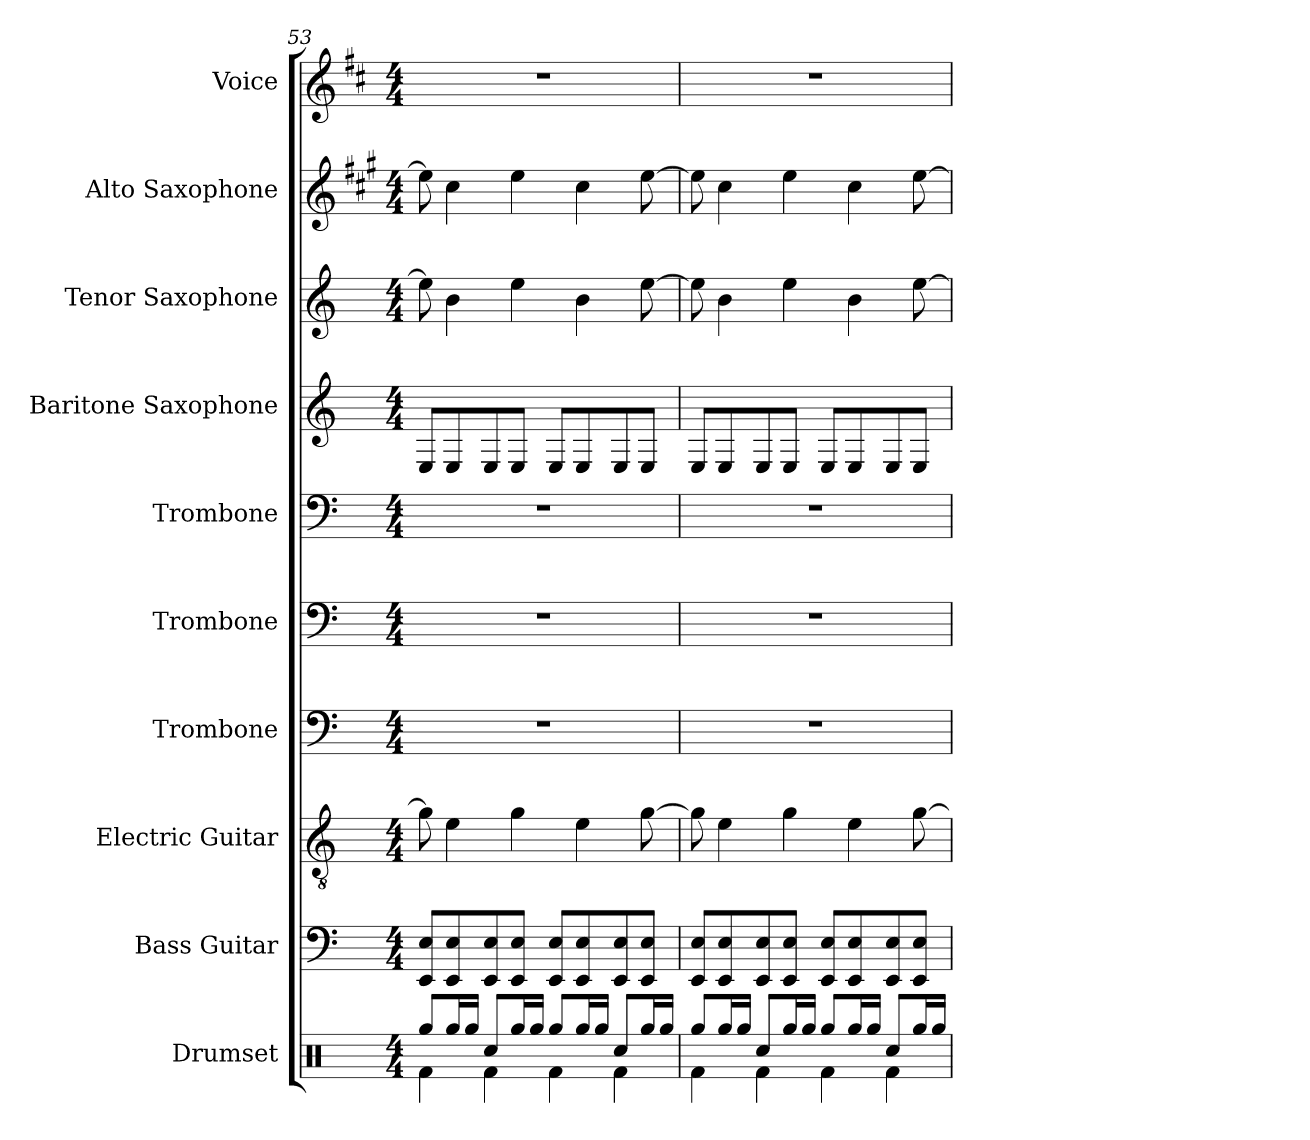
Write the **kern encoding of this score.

**kern	**kern	**kern	**kern	**kern	**kern	**kern	**kern	**kern	**kern
*part10	*part9	*part8	*part7	*part6	*part5	*part4	*part3	*part2	*part1
*staff10	*staff9	*staff8	*staff7	*staff6	*staff5	*staff4	*staff3	*staff2	*staff1
*I"Drumset	*I"Bass Guitar	*I"Electric Guitar	*I"Trombone	*I"Trombone	*I"Trombone	*I"Baritone Saxophone	*I"Tenor Saxophone	*I"Alto Saxophone	*I"Voice
*I'Drs.	*I'B. Guit.	*I'El. Guit.	*I'Tbn.	*I'Tbn.	*I'Tbn.	*I'Bar. Sax.	*I'T. Sax.	*I'A. Sax.	*I'Vo.
*clefX	*clefF4	*clefGv2	*clefF4	*clefF4	*clefF4	*clefG2	*clefG2	*clefG2	*clefG2
*	*ITrd7c12	*	*	*	*	*ITrd12c21	*ITrd8c14	*ITrd5c9	*ITrd1c2
*k[]	*k[]	*k[]	*k[]	*k[]	*k[]	*k[]	*k[]	*k[]	*k[]
*M4/4	*M4/4	*M4/4	*M4/4	*M4/4	*M4/4	*M4/4	*M4/4	*M4/4	*M4/4
=53	=53	=53	=53	=53	=53	=53	=53	=53	=53
*^	*	*	*	*	*	*	*	*	*
8Rgg/L	4Rf\	8EEE/ 8EE/L	8g\]	1r	1r	1r	8EE/L	8e\]	8g\]	1r
16Rgg/L	.	8EEE/ 8EE/	4e\	.	.	.	8EE/	4B\	4e\	.
16Rgg/JJ	.	.	.	.	.	.	.	.	.	.
8Rcc/L	4Rf\	8EEE/ 8EE/	.	.	.	.	8EE/	.	.	.
16Rgg/L	.	8EEE/ 8EE/J	4g\	.	.	.	8EE/J	4e\	4g\	.
16Rgg/JJ	.	.	.	.	.	.	.	.	.	.
8Rgg/L	4Rf\	8EEE/ 8EE/L	.	.	.	.	8EE/L	.	.	.
16Rgg/L	.	8EEE/ 8EE/	4e\	.	.	.	8EE/	4B\	4e\	.
16Rgg/JJ	.	.	.	.	.	.	.	.	.	.
8Rcc/L	4Rf\	8EEE/ 8EE/	.	.	.	.	8EE/	.	.	.
16Rgg/L	.	8EEE/ 8EE/J	[8g\	.	.	.	8EE/J	[8e\	[8g\	.
16Rgg/JJ	.	.	.	.	.	.	.	.	.	.
=54	=54	=54	=54	=54	=54	=54	=54	=54	=54	=54
8Rgg/L	4Rf\	8EEE/ 8EE/L	8g\]	1r	1r	1r	8EE/L	8e\]	8g\]	1r
16Rgg/L	.	8EEE/ 8EE/	4e\	.	.	.	8EE/	4B\	4e\	.
16Rgg/JJ	.	.	.	.	.	.	.	.	.	.
8Rcc/L	4Rf\	8EEE/ 8EE/	.	.	.	.	8EE/	.	.	.
16Rgg/L	.	8EEE/ 8EE/J	4g\	.	.	.	8EE/J	4e\	4g\	.
16Rgg/JJ	.	.	.	.	.	.	.	.	.	.
8Rgg/L	4Rf\	8EEE/ 8EE/L	.	.	.	.	8EE/L	.	.	.
16Rgg/L	.	8EEE/ 8EE/	4e\	.	.	.	8EE/	4B\	4e\	.
16Rgg/JJ	.	.	.	.	.	.	.	.	.	.
8Rcc/L	4Rf\	8EEE/ 8EE/	.	.	.	.	8EE/	.	.	.
16Rgg/L	.	8EEE/ 8EE/J	[8g\	.	.	.	8EE/J	[8e\	[8g\	.
16Rgg/JJ	.	.	.	.	.	.	.	.	.	.
*v	*v	*	*	*	*	*	*	*	*	*
=	=	=	=	=	=	=	=	=	=
*-	*-	*-	*-	*-	*-	*-	*-	*-	*-
